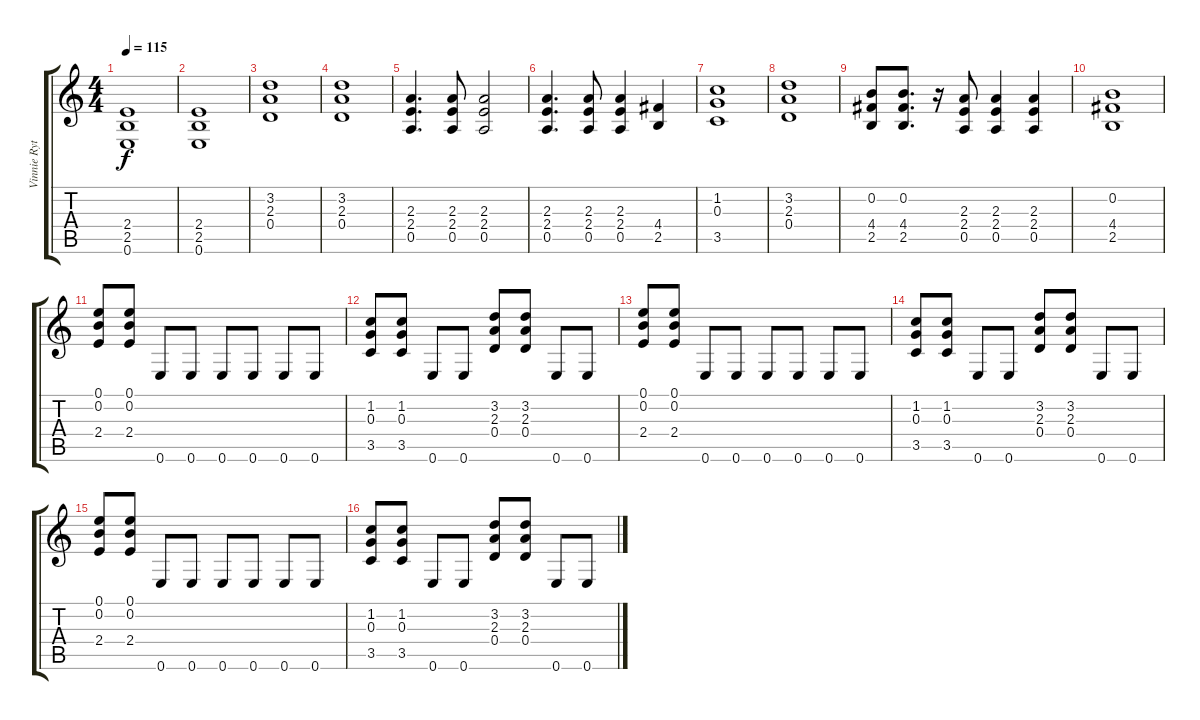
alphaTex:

\track ("Vinnie Rythm" "Vinnie Ryt") {instrument distortionguitar}
\staff {score tabs}
\tuning (E4 B3 G3 D3 A2 E2) {hide}
\ts (4 4)
\tempo 115
\clef g2
\ks c
(2.4 2.5 0.6).1{dy f} |
(2.4 2.5 0.6).1 |
(3.2 2.3 0.4).1 |
(3.2 2.3 0.4).1 |
(2.3 2.4 0.5).4{d} (2.3 2.4 0.5).8 (2.3 2.4 0.5).2 |
(2.3 2.4 0.5).4{d} (2.3 2.4 0.5).8 (2.3 2.4 0.5).4 (4.4 2.5).4 |
(1.2 0.3 3.5).1 |
(3.2 2.3 0.4).1 |
(0.2 4.4 2.5).8 (0.2 4.4 2.5).8{d} r.16 (2.3 2.4 0.5).8 (2.3 2.4 0.5).4 (2.3 2.4 0.5).4 |
(0.2 4.4 2.5).1 |
(0.1 0.2 2.4).8 (0.1 0.2 2.4).8 0.6.8 0.6.8 0.6.8 0.6.8 0.6.8 0.6.8 |
(1.2 0.3 3.5).8 (1.2 0.3 3.5).8 0.6.8 0.6.8 (3.2 2.3 0.4).8 (3.2 2.3 0.4).8 0.6.8 0.6.8 |
(0.1 0.2 2.4).8 (0.1 0.2 2.4).8 0.6.8 0.6.8 0.6.8 0.6.8 0.6.8 0.6.8 |
(1.2 0.3 3.5).8 (1.2 0.3 3.5).8 0.6.8 0.6.8 (3.2 2.3 0.4).8 (3.2 2.3 0.4).8 0.6.8 0.6.8 |
(0.1 0.2 2.4).8 (0.1 0.2 2.4).8 0.6.8 0.6.8 0.6.8 0.6.8 0.6.8 0.6.8 |
(1.2 0.3 3.5).8 (1.2 0.3 3.5).8 0.6.8 0.6.8 (3.2 2.3 0.4).8 (3.2 2.3 0.4).8 0.6.8 0.6.8
